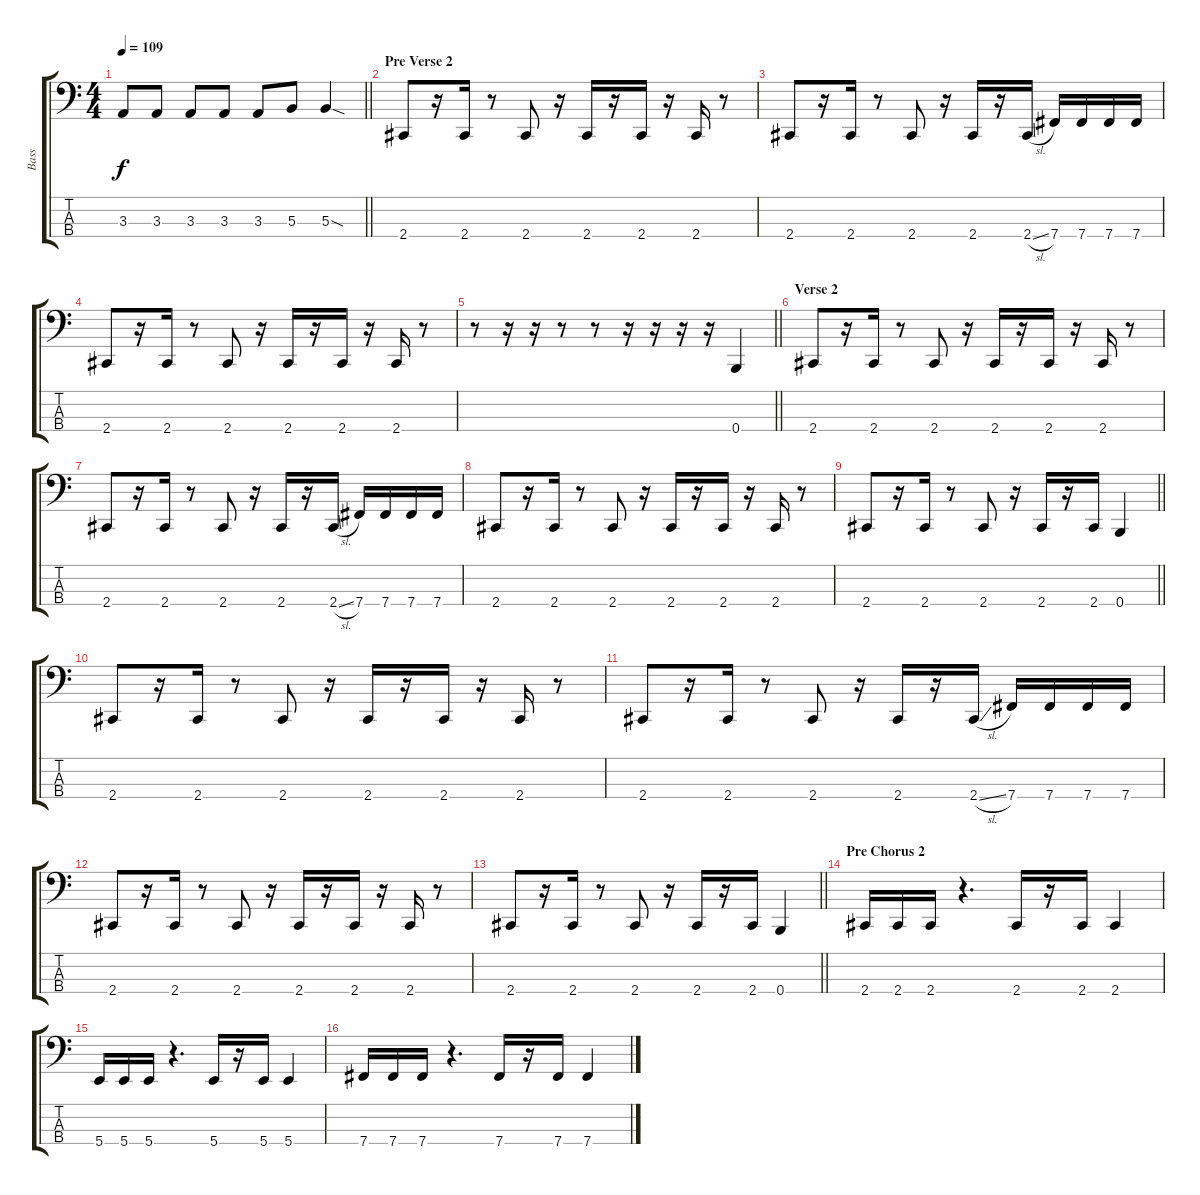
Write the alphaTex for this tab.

\track ("Bass" "Bass") {instrument electricbassfinger}
\staff {score tabs}
\tuning (E2 B1 Gb1 B0) {hide}
\ts (4 4)
\tempo 109
\clef f4
\barLineRight lightlight
\ks c
3.3.8{dy f} 3.3.8 3.3.8 3.3.8 3.3.8 5.3.8 5.3{sod}.4 |
\section ("" "Pre Verse 2")
2.4.8 r.16 2.4.16 r.8 2.4.8 r.16 2.4.16 r.16 2.4.16 r.16 2.4.16 r.8 |
2.4.8 r.16 2.4.16 r.8 2.4.8 r.16 2.4.16 r.16 2.4{sl}.16 7.4.16 7.4.16 7.4.16 7.4.16 |
2.4.8 r.16 2.4.16 r.8 2.4.8 r.16 2.4.16 r.16 2.4.16 r.16 2.4.16 r.8 |
\barLineRight lightlight
r.8 r.16 r.16 r.8 r.8 r.16 r.16 r.16 r.16 0.4.4 |
\section ("" "Verse 2")
2.4.8 r.16 2.4.16 r.8 2.4.8 r.16 2.4.16 r.16 2.4.16 r.16 2.4.16 r.8 |
2.4.8 r.16 2.4.16 r.8 2.4.8 r.16 2.4.16 r.16 2.4{sl}.16 7.4.16 7.4.16 7.4.16 7.4.16 |
2.4.8 r.16 2.4.16 r.8 2.4.8 r.16 2.4.16 r.16 2.4.16 r.16 2.4.16 r.8 |
\barLineRight lightlight
2.4.8 r.16 2.4.16 r.8 2.4.8 r.16 2.4.16 r.16 2.4.16 0.4.4 |
2.4.8 r.16 2.4.16 r.8 2.4.8 r.16 2.4.16 r.16 2.4.16 r.16 2.4.16 r.8 |
2.4.8 r.16 2.4.16 r.8 2.4.8 r.16 2.4.16 r.16 2.4{sl}.16 7.4.16 7.4.16 7.4.16 7.4.16 |
2.4.8 r.16 2.4.16 r.8 2.4.8 r.16 2.4.16 r.16 2.4.16 r.16 2.4.16 r.8 |
\barLineRight lightlight
2.4.8 r.16 2.4.16 r.8 2.4.8 r.16 2.4.16 r.16 2.4.16 0.4.4 |
\section ("" "Pre Chorus 2")
2.4.16 2.4.16 2.4.16 r.4{d} 2.4.16 r.16 2.4.16 2.4.4 |
5.4.16 5.4.16 5.4.16 r.4{d} 5.4.16 r.16 5.4.16 5.4.4 |
7.4.16 7.4.16 7.4.16 r.4{d} 7.4.16 r.16 7.4.16 7.4.4
